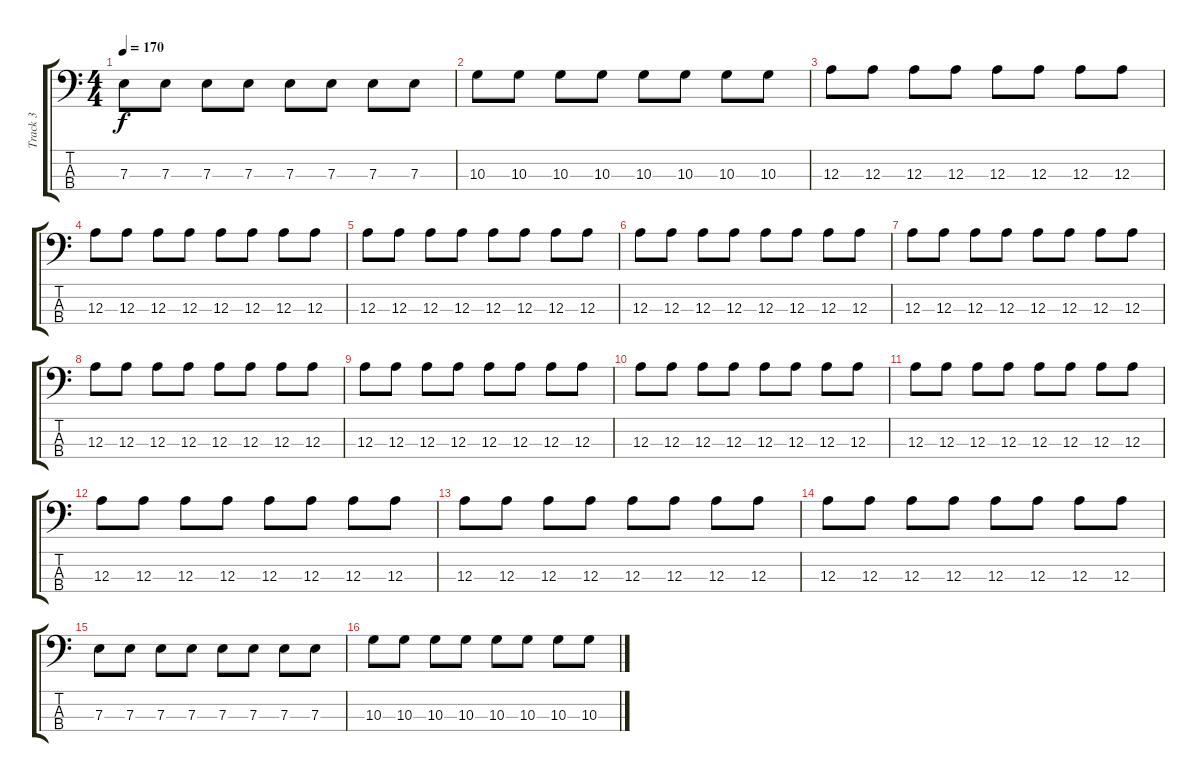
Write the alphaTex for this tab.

\track ("Track 3" "Track 3") {instrument electricbasspick}
\staff {score tabs}
\tuning (G2 D2 A1 E1) {hide}
\ts (4 4)
\tempo 170
\clef f4
\ks c
7.3.8{dy f} 7.3.8 7.3.8 7.3.8 7.3.8 7.3.8 7.3.8 7.3.8 |
10.3.8 10.3.8 10.3.8 10.3.8 10.3.8 10.3.8 10.3.8 10.3.8 |
12.3.8 12.3.8 12.3.8 12.3.8 12.3.8 12.3.8 12.3.8 12.3.8 |
12.3.8 12.3.8 12.3.8 12.3.8 12.3.8 12.3.8 12.3.8 12.3.8 |
12.3.8 12.3.8 12.3.8 12.3.8 12.3.8 12.3.8 12.3.8 12.3.8 |
12.3.8 12.3.8 12.3.8 12.3.8 12.3.8 12.3.8 12.3.8 12.3.8 |
12.3.8 12.3.8 12.3.8 12.3.8 12.3.8 12.3.8 12.3.8 12.3.8 |
12.3.8 12.3.8 12.3.8 12.3.8 12.3.8 12.3.8 12.3.8 12.3.8 |
12.3.8 12.3.8 12.3.8 12.3.8 12.3.8 12.3.8 12.3.8 12.3.8 |
12.3.8 12.3.8 12.3.8 12.3.8 12.3.8 12.3.8 12.3.8 12.3.8 |
12.3.8 12.3.8 12.3.8 12.3.8 12.3.8 12.3.8 12.3.8 12.3.8 |
12.3.8 12.3.8 12.3.8 12.3.8 12.3.8 12.3.8 12.3.8 12.3.8 |
12.3.8 12.3.8 12.3.8 12.3.8 12.3.8 12.3.8 12.3.8 12.3.8 |
12.3.8 12.3.8 12.3.8 12.3.8 12.3.8 12.3.8 12.3.8 12.3.8 |
7.3.8 7.3.8 7.3.8 7.3.8 7.3.8 7.3.8 7.3.8 7.3.8 |
10.3.8 10.3.8 10.3.8 10.3.8 10.3.8 10.3.8 10.3.8 10.3.8
